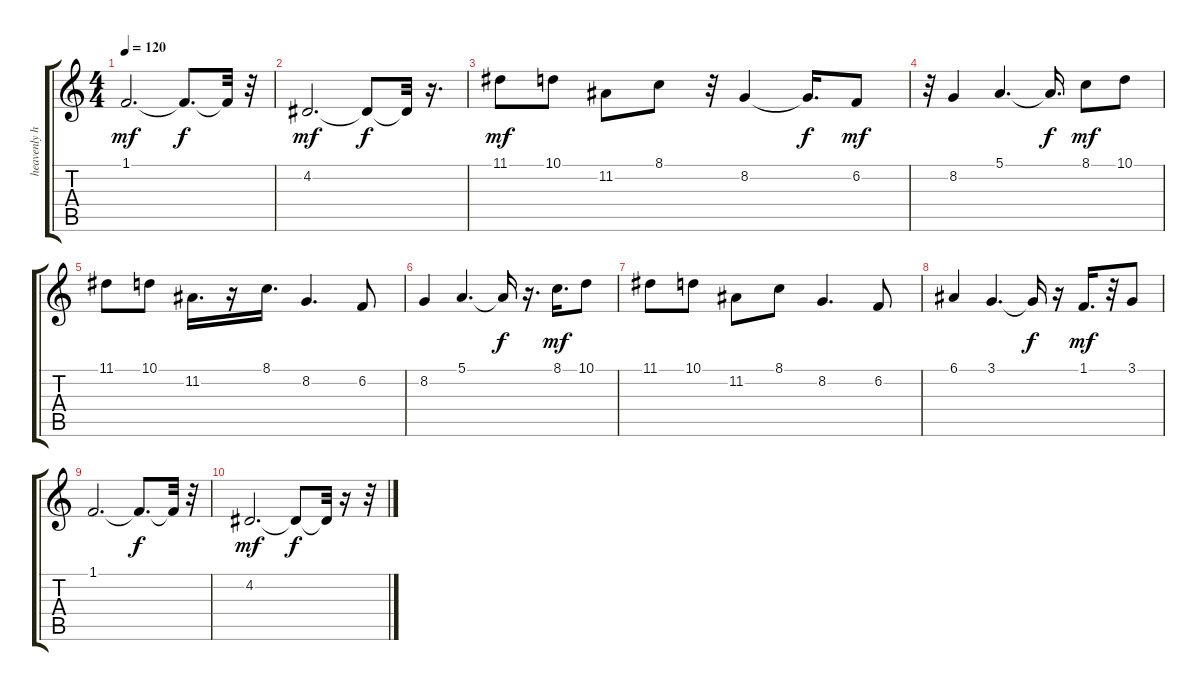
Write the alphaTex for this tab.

\track ("heavenly harp" "heavenly h") {instrument orchestralharp}
\staff {score tabs}
\tuning (E4 B3 G3 D3 A2 E2) {hide}
\ts (4 4)
\tempo 120
\clef g2
\ks c
1.1.2{d dy mf} 1.1{t}.8{d dy f} 1.1{t}.32 r.32 |
4.2.2{d dy mf} 4.2{t}.8{dy f} 4.2{t}.32 r.16{d} |
11.1.8{dy mf} 10.1.8 11.2.8 8.1.8 r.32 8.2.4 8.2{t}.16{d dy f} 6.2.8{dy mf} |
r.32 8.2.4 5.1.4{d} 5.1{t}.16{d dy f} 8.1.8{dy mf} 10.1.8 |
11.1.8 10.1.8 11.2.16{d} r.16 8.1.16{d} 8.2.4{d} 6.2.8 |
8.2.4 5.1.4{d} 5.1{t}.16{dy f} r.16{d} 8.1.16{d dy mf} 10.1.8 |
11.1.8 10.1.8 11.2.8 8.1.8 8.2.4{d} 6.2.8 |
6.1.4 3.1.4{d} 3.1{t}.16{dy f} r.16 1.1.16{d dy mf} r.32 3.1.8 |
1.1.2{d} 1.1{t}.8{d dy f} 1.1{t}.32 r.32 |
4.2.2{d dy mf} 4.2{t}.8{dy f} 4.2{t}.32 r.16 r.32
